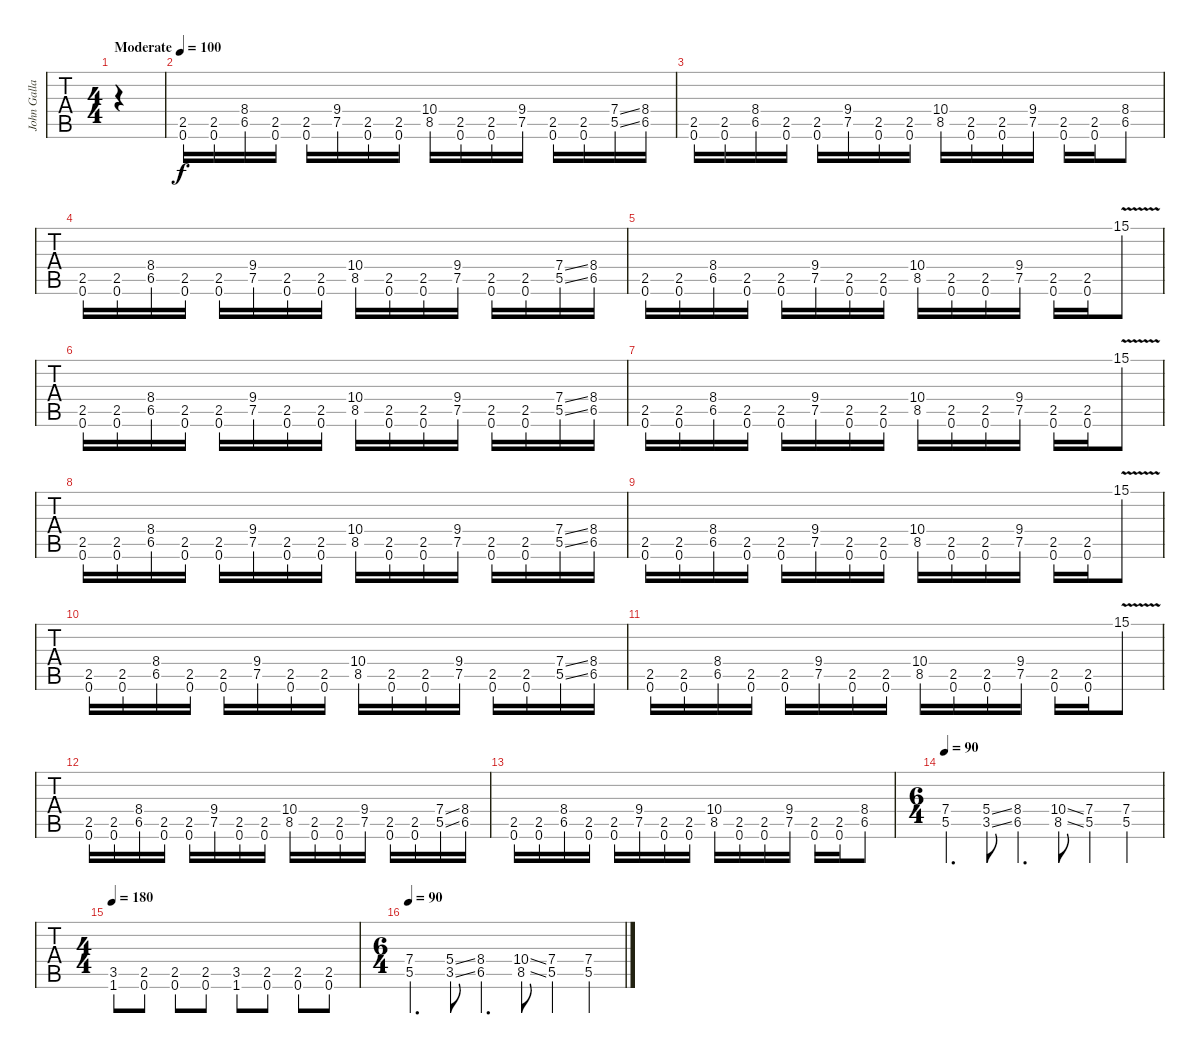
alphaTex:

\track ("John Gallagher" "John Galla") {instrument distortionguitar}
\staff {tabs}
\tuning (Db4 Ab3 E3 B2 Gb2 Db2) {hide}
\ts (4 4)
\tempo (100 "Moderate")
\clef g2
\ks c
|
(2.5 0.6).16 (2.5 0.6).16 (8.4 6.5).16 (2.5 0.6).16 (2.5 0.6).16 (9.4 7.5).16 (2.5 0.6).16 (2.5 0.6).16 (10.4 8.5).16 (2.5 0.6).16 (2.5 0.6).16 (9.4 7.5).16 (2.5 0.6).16 (2.5 0.6).16 (7.4{ss} 5.5{ss}).16 (8.4 6.5).16 |
(2.5 0.6).16 (2.5 0.6).16 (8.4 6.5).16 (2.5 0.6).16 (2.5 0.6).16 (9.4 7.5).16 (2.5 0.6).16 (2.5 0.6).16 (10.4 8.5).16 (2.5 0.6).16 (2.5 0.6).16 (9.4 7.5).16 (2.5 0.6).16 (2.5 0.6).16 (8.4 6.5).8 |
(2.5 0.6).16 (2.5 0.6).16 (8.4 6.5).16 (2.5 0.6).16 (2.5 0.6).16 (9.4 7.5).16 (2.5 0.6).16 (2.5 0.6).16 (10.4 8.5).16 (2.5 0.6).16 (2.5 0.6).16 (9.4 7.5).16 (2.5 0.6).16 (2.5 0.6).16 (7.4{ss} 5.5{ss}).16 (8.4 6.5).16 |
(2.5 0.6).16 (2.5 0.6).16 (8.4 6.5).16 (2.5 0.6).16 (2.5 0.6).16 (9.4 7.5).16 (2.5 0.6).16 (2.5 0.6).16 (10.4 8.5).16 (2.5 0.6).16 (2.5 0.6).16 (9.4 7.5).16 (2.5 0.6).16 (2.5 0.6).16 15.1{v}.8 |
(2.5 0.6).16 (2.5 0.6).16 (8.4 6.5).16 (2.5 0.6).16 (2.5 0.6).16 (9.4 7.5).16 (2.5 0.6).16 (2.5 0.6).16 (10.4 8.5).16 (2.5 0.6).16 (2.5 0.6).16 (9.4 7.5).16 (2.5 0.6).16 (2.5 0.6).16 (7.4{ss} 5.5{ss}).16 (8.4 6.5).16 |
(2.5 0.6).16 (2.5 0.6).16 (8.4 6.5).16 (2.5 0.6).16 (2.5 0.6).16 (9.4 7.5).16 (2.5 0.6).16 (2.5 0.6).16 (10.4 8.5).16 (2.5 0.6).16 (2.5 0.6).16 (9.4 7.5).16 (2.5 0.6).16 (2.5 0.6).16 15.1{v}.8 |
(2.5 0.6).16 (2.5 0.6).16 (8.4 6.5).16 (2.5 0.6).16 (2.5 0.6).16 (9.4 7.5).16 (2.5 0.6).16 (2.5 0.6).16 (10.4 8.5).16 (2.5 0.6).16 (2.5 0.6).16 (9.4 7.5).16 (2.5 0.6).16 (2.5 0.6).16 (7.4{ss} 5.5{ss}).16 (8.4 6.5).16 |
(2.5 0.6).16 (2.5 0.6).16 (8.4 6.5).16 (2.5 0.6).16 (2.5 0.6).16 (9.4 7.5).16 (2.5 0.6).16 (2.5 0.6).16 (10.4 8.5).16 (2.5 0.6).16 (2.5 0.6).16 (9.4 7.5).16 (2.5 0.6).16 (2.5 0.6).16 15.1{v}.8 |
(2.5 0.6).16 (2.5 0.6).16 (8.4 6.5).16 (2.5 0.6).16 (2.5 0.6).16 (9.4 7.5).16 (2.5 0.6).16 (2.5 0.6).16 (10.4 8.5).16 (2.5 0.6).16 (2.5 0.6).16 (9.4 7.5).16 (2.5 0.6).16 (2.5 0.6).16 (7.4{ss} 5.5{ss}).16 (8.4 6.5).16 |
(2.5 0.6).16 (2.5 0.6).16 (8.4 6.5).16 (2.5 0.6).16 (2.5 0.6).16 (9.4 7.5).16 (2.5 0.6).16 (2.5 0.6).16 (10.4 8.5).16 (2.5 0.6).16 (2.5 0.6).16 (9.4 7.5).16 (2.5 0.6).16 (2.5 0.6).16 15.1{v}.8 |
(2.5 0.6).16 (2.5 0.6).16 (8.4 6.5).16 (2.5 0.6).16 (2.5 0.6).16 (9.4 7.5).16 (2.5 0.6).16 (2.5 0.6).16 (10.4 8.5).16 (2.5 0.6).16 (2.5 0.6).16 (9.4 7.5).16 (2.5 0.6).16 (2.5 0.6).16 (7.4{ss} 5.5{ss}).16 (8.4 6.5).16 |
(2.5 0.6).16 (2.5 0.6).16 (8.4 6.5).16 (2.5 0.6).16 (2.5 0.6).16 (9.4 7.5).16 (2.5 0.6).16 (2.5 0.6).16 (10.4 8.5).16 (2.5 0.6).16 (2.5 0.6).16 (9.4 7.5).16 (2.5 0.6).16 (2.5 0.6).16 (8.4 6.5).8 |
\ts (6 4)
\tempo 90
(7.4 5.5).4{d} (5.4{ss} 3.5{ss}).8 (8.4 6.5).4{d} (10.4{ss} 8.5{ss}).8 (7.4 5.5).4 (7.4 5.5).4 |
\ts (4 4)
\tempo 180
(3.5 1.6).8 (2.5 0.6).8 (2.5 0.6).8 (2.5 0.6).8 (3.5 1.6).8 (2.5 0.6).8 (2.5 0.6).8 (2.5 0.6).8 |
\ts (6 4)
\tempo 90
(7.4 5.5).4{d} (5.4{ss} 3.5{ss}).8 (8.4 6.5).4{d} (10.4{ss} 8.5{ss}).8 (7.4 5.5).4 (7.4 5.5).4
